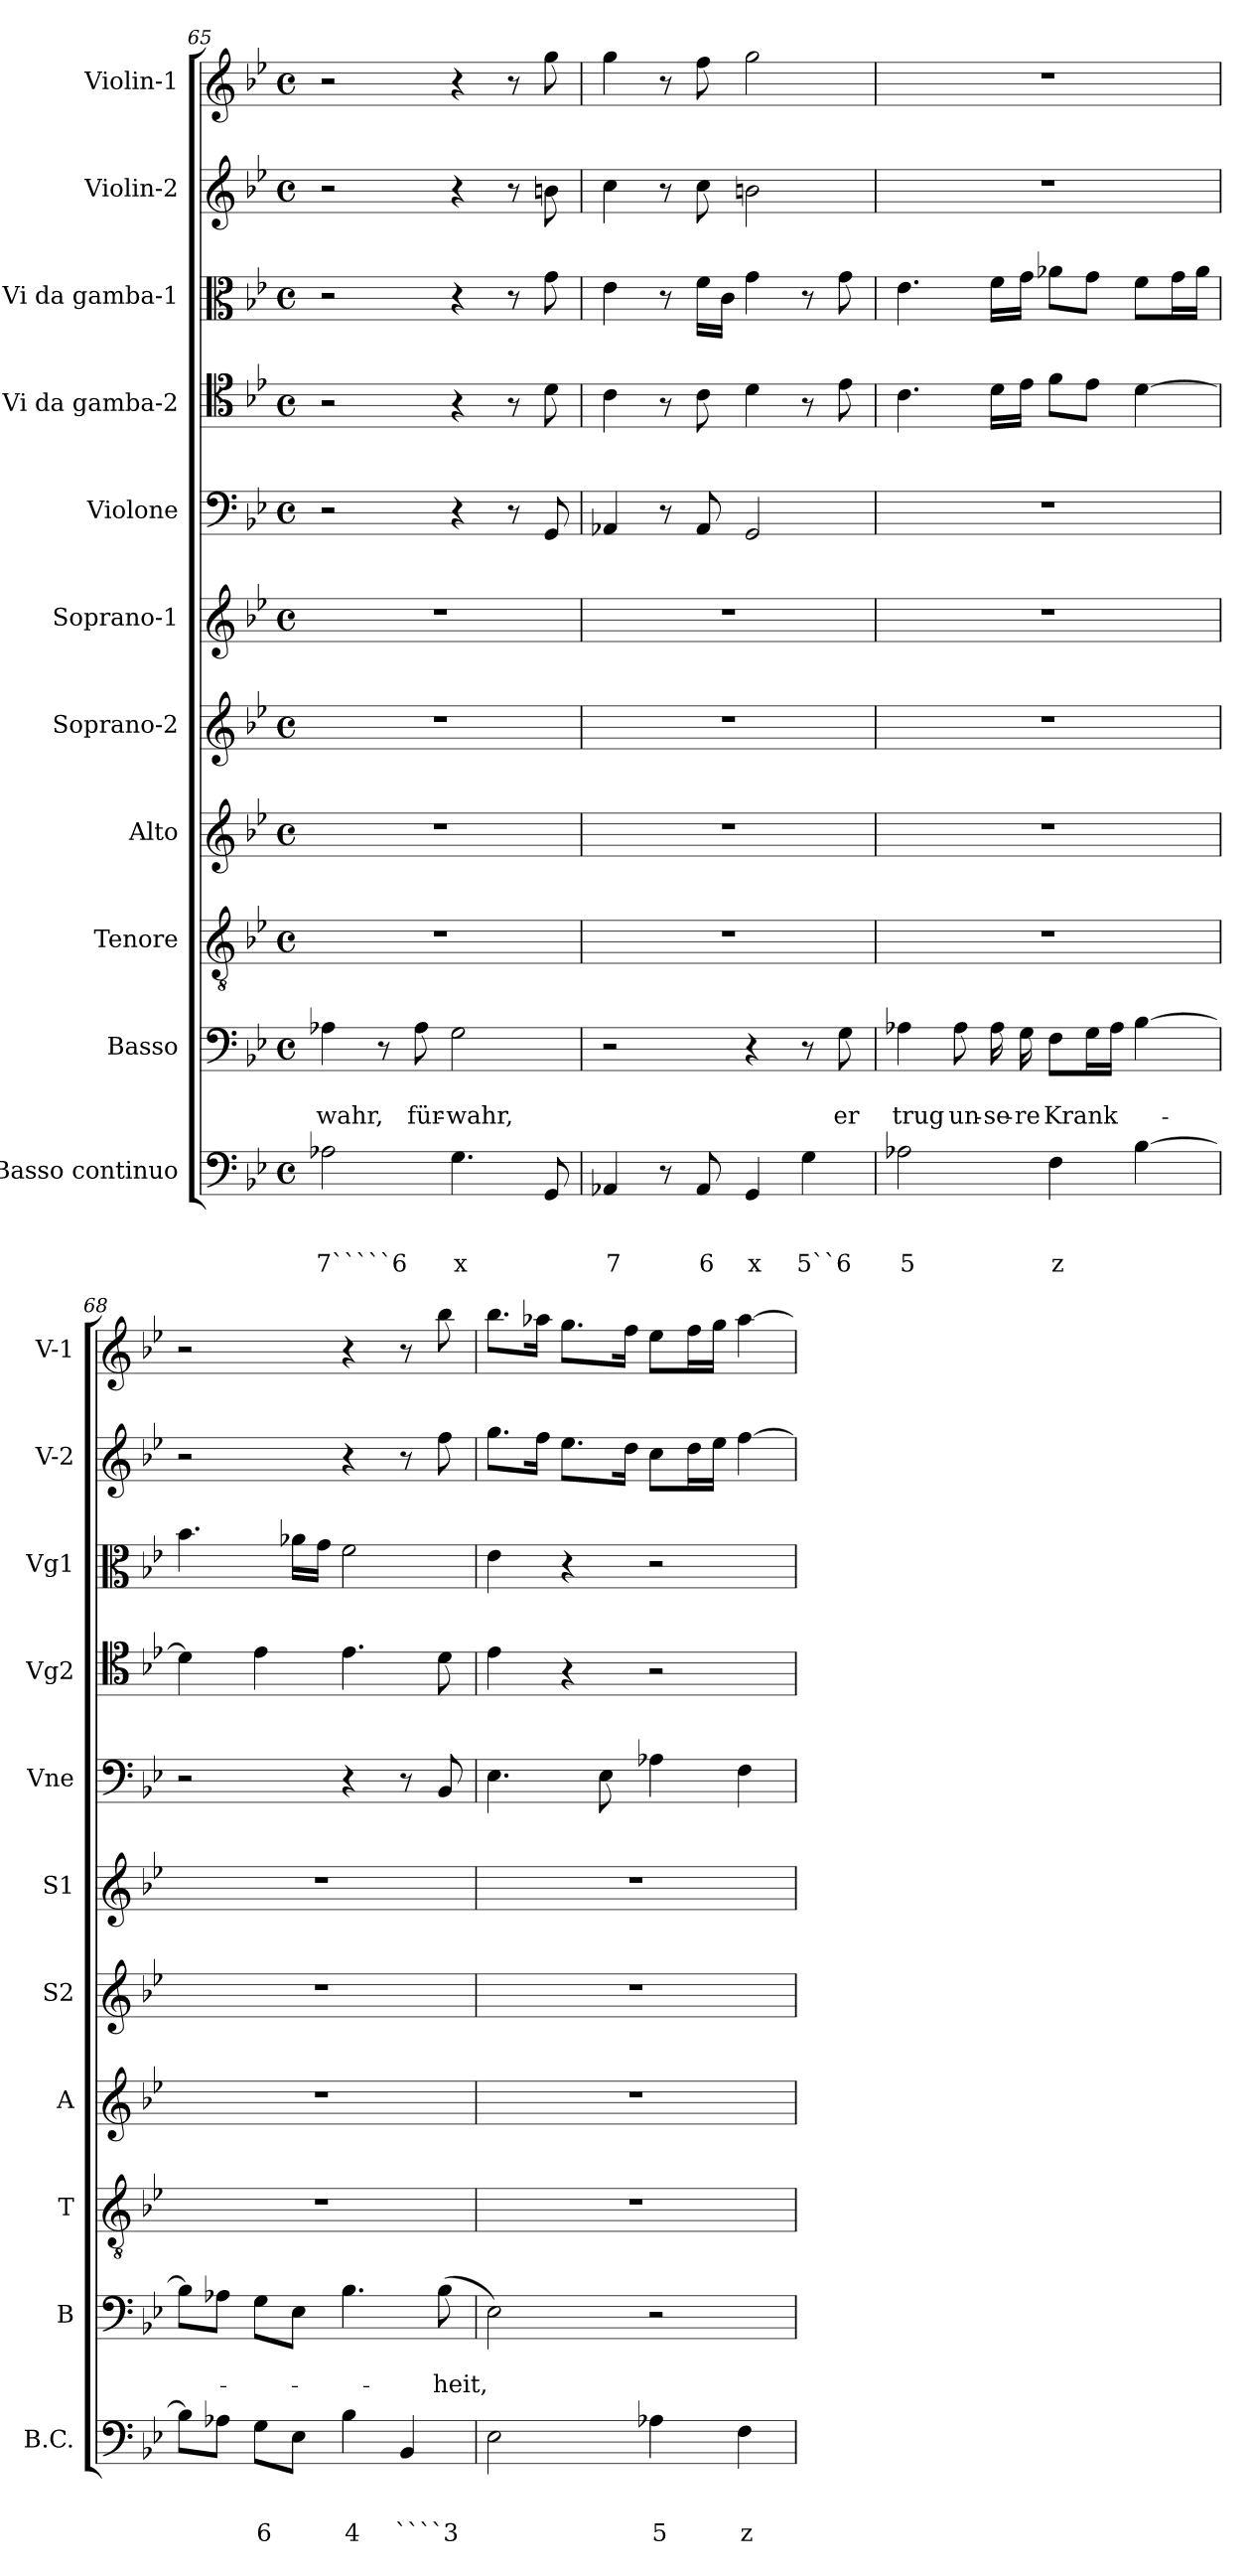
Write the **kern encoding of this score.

**kern	**text	**text	**text	**kern	**text	**text	**kern	**kern	**kern	**kern	**kern	**kern	**kern	**kern	**kern
*part11	*part11	*part11	*part11	*part10	*part10	*part10	*part9	*part8	*part7	*part6	*part5	*part4	*part3	*part2	*part1
*staff11	*staff11	*staff11	*staff11	*staff10	*staff10	*staff10	*staff9	*staff8	*staff7	*staff6	*staff5	*staff4	*staff3	*staff2	*staff1
*I"Basso continuo	*	*	*	*I"Basso	*	*	*I"Tenore	*I"Alto	*I"Soprano-2	*I"Soprano-1	*I"Violone	*I"Vi da gamba-2	*I"Vi da gamba-1	*I"Violin-2	*I"Violin-1
*I'B.C.	*	*	*	*I'B	*	*	*I'T	*I'A	*I'S2	*I'S1	*I'Vne	*I'Vg2	*I'Vg1	*I'V-2	*I'V-1
*clefF4	*	*	*	*clefF4	*	*	*clefGv2	*clefG2	*clefG2	*clefG2	*clefF4	*clefC4	*clefC3	*clefG2	*clefG2
*k[b-e-]	*	*	*	*k[b-e-]	*	*	*k[b-e-]	*k[b-e-]	*k[b-e-]	*k[b-e-]	*k[b-e-]	*k[b-e-]	*k[b-e-]	*k[b-e-]	*k[b-e-]
*B-:	*	*	*	*B-:	*	*	*B-:	*B-:	*B-:	*B-:	*B-:	*B-:	*B-:	*B-:	*B-:
*M4/4	*	*	*	*M4/4	*	*	*M4/4	*M4/4	*M4/4	*M4/4	*M4/4	*M4/4	*M4/4	*M4/4	*M4/4
*met(c)	*	*	*	*met(c)	*	*	*met(c)	*met(c)	*met(c)	*met(c)	*met(c)	*met(c)	*met(c)	*met(c)	*met(c)
=65	=65	=65	=65	=65	=65	=65	=65	=65	=65	=65	=65	=65	=65	=65	=65
!	!	!	!LO:LY:b	!	!	!LO:LY:b	!	!	!	!	!	!	!	!	!
2A-X\	.	.	7`````6	4A-X\	.	-wahr,	1r	1r	1r	1r	2r	2r	2r	2r	2r
.	.	.	.	8r	.	.	.	.	.	.	.	.	.	.	.
!	!	!	!	!	!	!LO:LY:b	!	!	!	!	!	!	!	!	!
.	.	.	.	8A-\	.	für-	.	.	.	.	.	.	.	.	.
!	!	!	!LO:LY:b	!	!	!LO:LY:b	!	!	!	!	!	!	!	!	!
4.G\	.	.	x	2G\	.	-wahr,	.	.	.	.	4r	4r	4r	4r	4r
.	.	.	.	.	.	.	.	.	.	.	8r	8r	8r	8r	8r
8GG/	.	.	.	.	.	.	.	.	.	.	8GG/	8d\	8g\	8bn\	8gg\
=66	=66	=66	=66	=66	=66	=66	=66	=66	=66	=66	=66	=66	=66	=66	=66
!	!	!	!LO:LY:b	!	!	!	!	!	!	!	!	!	!	!	!
4AA-X/	.	.	7	2r	.	.	1r	1r	1r	1r	4AA-X/	4c\	4e-\	4cc\	4gg\
8r	.	.	.	.	.	.	.	.	.	.	8r	8r	8r	8r	8r
!	!	!	!LO:LY:b	!	!	!	!	!	!	!	!	!	!	!	!
8AA-/	.	.	6	.	.	.	.	.	.	.	8AA-/	8c\	16f\LL	8cc\	8ff\
.	.	.	.	.	.	.	.	.	.	.	.	.	16c\JJ	.	.
!	!	!	!LO:LY:b	!	!	!	!	!	!	!	!	!	!	!	!
4GG/	.	.	x	4r	.	.	.	.	.	.	2GG/	4d\	4g\	2bn\	2gg\
!	!	!	!LO:LY:b	!	!	!	!	!	!	!	!	!	!	!	!
4G\	.	.	5``6	8r	.	.	.	.	.	.	.	8r	8r	.	.
!	!	!	!	!	!	!LO:LY:b	!	!	!	!	!	!	!	!	!
.	.	.	.	8G\	.	er	.	.	.	.	.	8e-\	8g\	.	.
=67	=67	=67	=67	=67	=67	=67	=67	=67	=67	=67	=67	=67	=67	=67	=67
!	!	!	!LO:LY:b	!	!	!LO:LY:b	!	!	!	!	!	!	!	!	!
2A-X\	.	.	5	4A-X\	.	trug	1r	1r	1r	1r	1r	4.c\	4.e-\	1r	1r
!	!	!	!	!	!	!LO:LY:b	!	!	!	!	!	!	!	!	!
.	.	.	.	8A-\	.	un-	.	.	.	.	.	.	.	.	.
!	!	!	!	!	!	!LO:LY:b	!	!	!	!	!	!	!	!	!
.	.	.	.	16A-\	.	-se-	.	.	.	.	.	16d\LL	16f\LL	.	.
!	!	!	!	!	!	!LO:LY:b	!	!	!	!	!	!	!	!	!
.	.	.	.	16G\	.	-re	.	.	.	.	.	16e-\JJ	16g\JJ	.	.
!	!	!	!LO:LY:b	!	!	!LO:LY:b	!	!	!	!	!	!	!	!	!
4F\	.	.	z	8F\L	.	Krank-	.	.	.	.	.	8f\L	8a-X\L	.	.
.	.	.	.	16G\L	.	.	.	.	.	.	.	8e-\J	8g\J	.	.
.	.	.	.	16A-\JJ	.	.	.	.	.	.	.	.	.	.	.
[4B-\	.	.	.	[4B-\	.	.	.	.	.	.	.	[4d\	8f\L	.	.
.	.	.	.	.	.	.	.	.	.	.	.	.	16g\L	.	.
.	.	.	.	.	.	.	.	.	.	.	.	.	16a-\JJ	.	.
!!LO:PB:g=z
=68	=68	=68	=68	=68	=68	=68	=68	=68	=68	=68	=68	=68	=68	=68	=68
8B-\L]	.	.	.	8B-\L]	.	.	1r	1r	1r	1r	2r	4d\]	4.b-\	2r	2r
8A-X\J	.	.	.	8A-X\J	.	.	.	.	.	.	.	.	.	.	.
!	!	!	!LO:LY:b	!	!	!	!	!	!	!	!	!	!	!	!
8G\L	.	.	6	8G\L	.	.	.	.	.	.	.	4e-\	.	.	.
8E-\J	.	.	.	8E-\J	.	.	.	.	.	.	.	.	16a-X\LL	.	.
.	.	.	.	.	.	.	.	.	.	.	.	.	16g\JJ	.	.
!	!	!	!LO:LY:b	!	!	!	!	!	!	!	!	!	!	!	!
4B-\	.	.	4	4.B-\	.	.	.	.	.	.	4r	4.e-\	2f\	4r	4r
!	!	!	!LO:LY:b	!	!	!	!	!	!	!	!	!	!	!	!
4BB-/	.	.	````3	.	.	.	.	.	.	.	8r	.	.	8r	8r
!	!	!	!	!	!	!LO:LY:b	!	!	!	!	!	!	!	!	!
.	.	.	.	(>8B-\	.	-heit,	.	.	.	.	8BB-/	8d\	.	8ff\	8bb-\
=69	=69	=69	=69	=69	=69	=69	=69	=69	=69	=69	=69	=69	=69	=69	=69
2E-\	.	.	.	2E-\)	.	.	1r	1r	1r	1r	4.E-\	4e-\	4e-\	8.gg\L	8.bb-\L
.	.	.	.	.	.	.	.	.	.	.	.	.	.	16ff\Jk	16aa-X\Jk
.	.	.	.	.	.	.	.	.	.	.	.	4r	4r	8.ee-\L	8.gg\L
.	.	.	.	.	.	.	.	.	.	.	8E-\	.	.	.	.
.	.	.	.	.	.	.	.	.	.	.	.	.	.	16dd\Jk	16ff\Jk
!	!	!	!LO:LY:b	!	!	!	!	!	!	!	!	!	!	!	!
4A-X\	.	.	5	2r	.	.	.	.	.	.	4A-X\	2r	2r	8cc\L	8ee-\L
.	.	.	.	.	.	.	.	.	.	.	.	.	.	16dd\L	16ff\L
.	.	.	.	.	.	.	.	.	.	.	.	.	.	16ee-\JJ	16gg\JJ
!	!	!	!LO:LY:b	!	!	!	!	!	!	!	!	!	!	!	!
4F\	.	.	z	.	.	.	.	.	.	.	4F\	.	.	[4ff\	[4aa-\
=	=	=	=	=	=	=	=	=	=	=	=	=	=	=	=
*-	*-	*-	*-	*-	*-	*-	*-	*-	*-	*-	*-	*-	*-	*-	*-
